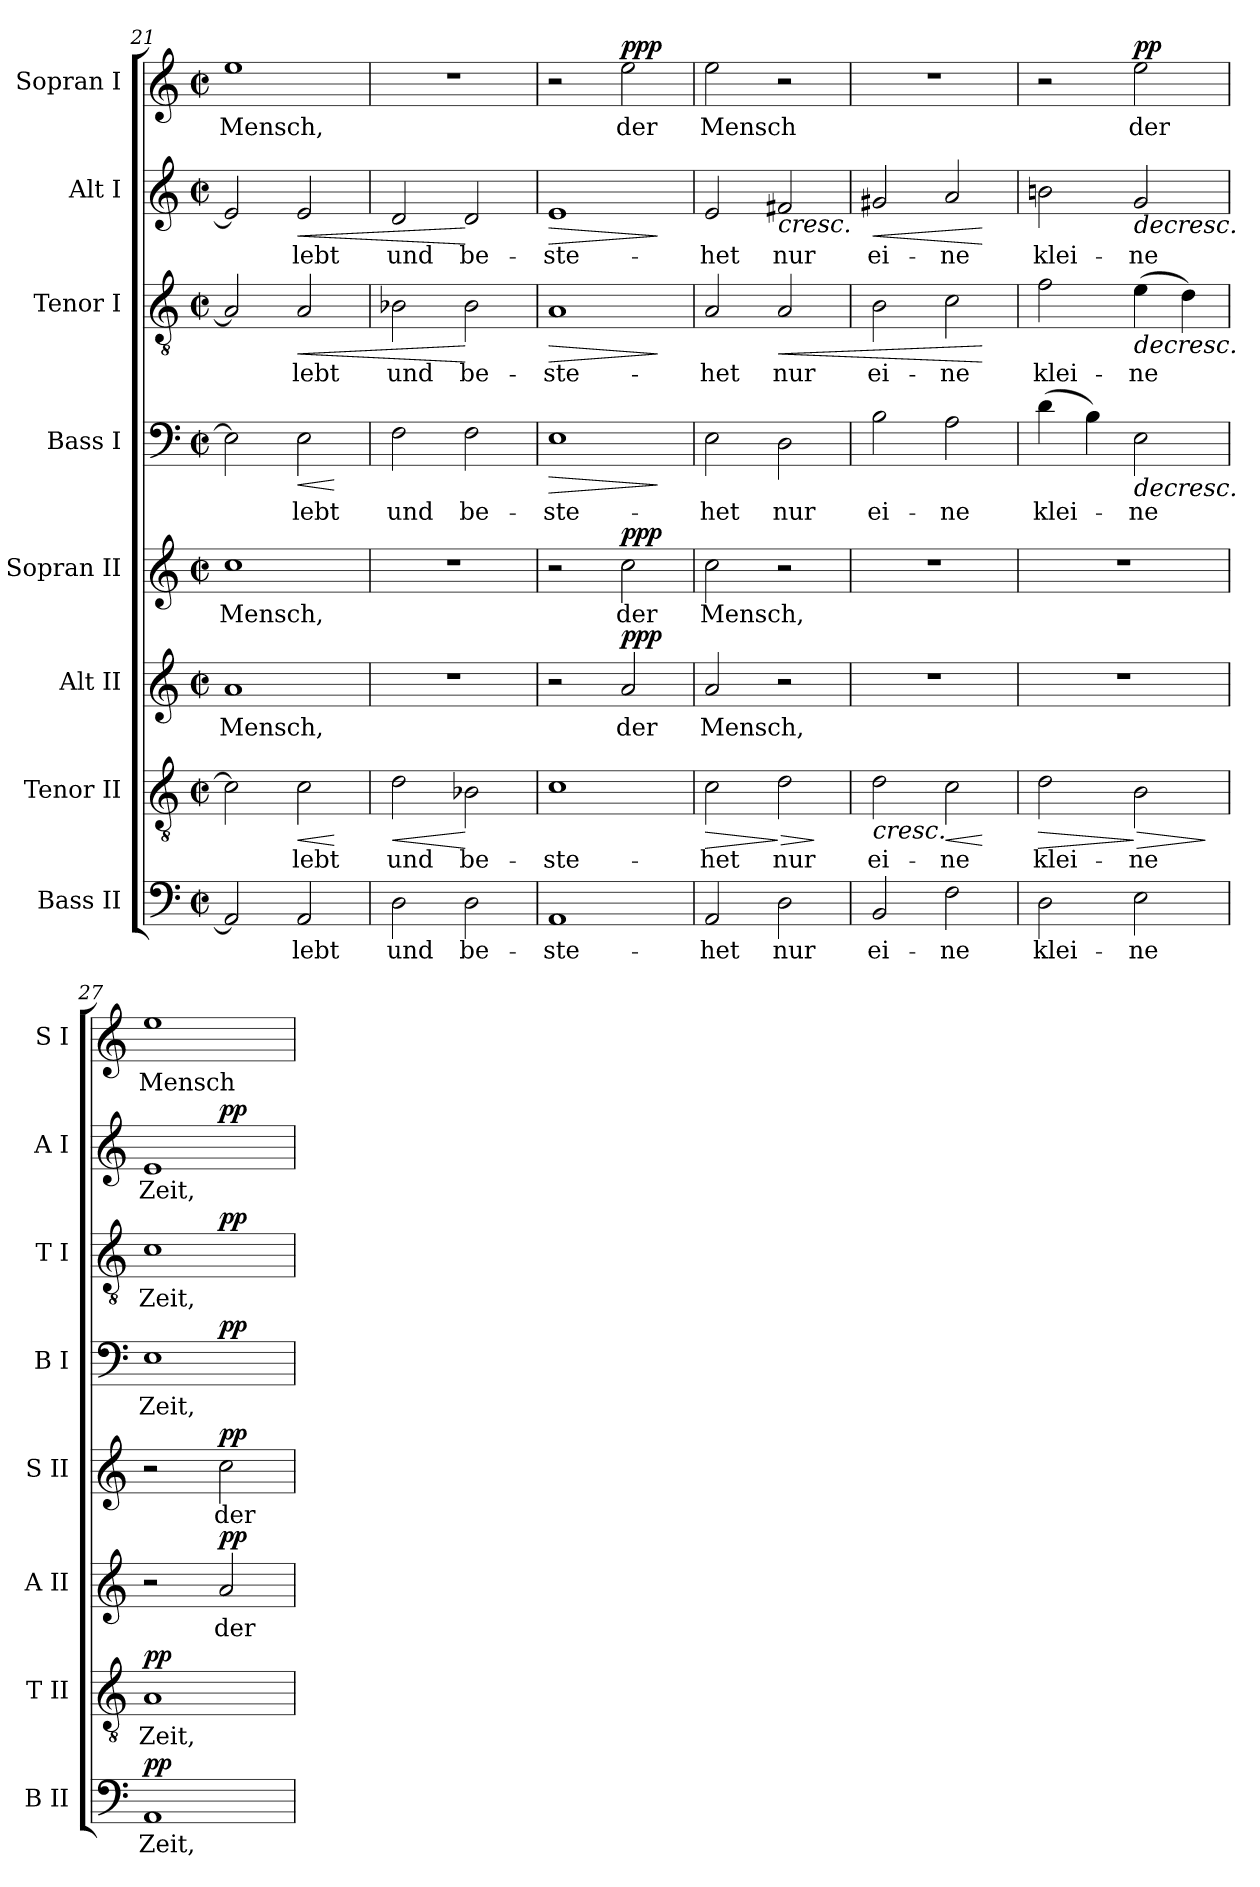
**kern	**text	**dynam	**kern	**text	**dynam	**kern	**text	**dynam	**kern	**text	**dynam	**kern	**text	**dynam	**kern	**text	**dynam	**kern	**text	**dynam	**kern	**text	**dynam
*part8	*part8	*part8	*part7	*part7	*part7	*part6	*part6	*part6	*part5	*part5	*part5	*part4	*part4	*part4	*part3	*part3	*part3	*part2	*part2	*part2	*part1	*part1	*part1
*staff8	*staff8	*staff8	*staff7	*staff7	*staff7	*staff6	*staff6	*staff6	*staff5	*staff5	*staff5	*staff4	*staff4	*staff4	*staff3	*staff3	*staff3	*staff2	*staff2	*staff2	*staff1	*staff1	*staff1
*I"Bass II	*	*	*I"Tenor II	*	*	*I"Alt II	*	*	*I"Sopran II	*	*	*I"Bass I	*	*	*I"Tenor I	*	*	*I"Alt I	*	*	*I"Sopran I	*	*
*I'B II	*	*	*I'T II	*	*	*I'A II	*	*	*I'S II	*	*	*I'B I	*	*	*I'T I	*	*	*I'A I	*	*	*I'S I	*	*
!!LO:LB:g=z
*clefF4	*	*	*clefGv2	*	*	*clefG2	*	*	*clefG2	*	*	*clefF4	*	*	*clefGv2	*	*	*clefG2	*	*	*clefG2	*	*
*k[]	*	*	*k[]	*	*	*k[]	*	*	*k[]	*	*	*k[]	*	*	*k[]	*	*	*k[]	*	*	*k[]	*	*
*a:	*	*	*a:	*	*	*a:	*	*	*a:	*	*	*a:	*	*	*a:	*	*	*a:	*	*	*a:	*	*
*M2/2	*	*	*M2/2	*	*	*M2/2	*	*	*M2/2	*	*	*M2/2	*	*	*M2/2	*	*	*M2/2	*	*	*M2/2	*	*
*met(c|)	*	*	*met(c|)	*	*	*met(c|)	*	*	*met(c|)	*	*	*met(c|)	*	*	*met(c|)	*	*	*met(c|)	*	*	*met(c|)	*	*
=21	=21	=21	=21	=21	=21	=21	=21	=21	=21	=21	=21	=21	=21	=21	=21	=21	=21	=21	=21	=21	=21	=21	=21
2AA/]	.	.	2c\]	.	.	1a	Mensch,	.	1cc	Mensch,	.	2E\]	.	.	2A/]	.	.	2e/]	.	.	1ee	Mensch,	.
!	!	!	!	!	!LO:HP:b	!	!	!	!	!	!	!	!	!LO:HP:b	!	!	!LO:HP:b	!	!	!LO:HP:b	!	!	!
2AA/	lebt	.	2c\	lebt	<	.	.	.	.	.	.	2E\	lebt	<	2A/	lebt	<	2e/	lebt	<	.	.	.
.	.	.	.	.	[	.	.	.	.	.	.	.	.	[	.	.	.	.	.	.	.	.	.
=22	=22	=22	=22	=22	=22	=22	=22	=22	=22	=22	=22	=22	=22	=22	=22	=22	=22	=22	=22	=22	=22	=22	=22
!	!	!	!	!	!LO:HP:b	!	!	!	!	!	!	!	!	!	!	!	!	!	!	!	!	!	!
2D\	und	.	2d\	und	<	1r	.	.	1r	.	.	2F\	und	.	2B-X\	und	.	2d/	und	.	1r	.	.
2D\	be-	.	2B-X\	be-	[	.	.	.	.	.	.	2F\	be-	.	2B-\	be-	[	2d/	be-	[	.	.	.
=23	=23	=23	=23	=23	=23	=23	=23	=23	=23	=23	=23	=23	=23	=23	=23	=23	=23	=23	=23	=23	=23	=23	=23
!	!	!	!	!	!	!	!	!	!	!	!	!	!	!LO:HP:b	!	!	!LO:HP:b	!	!	!LO:HP:b	!	!	!
1AA	-ste-	.	1c	-ste-	.	2r	.	.	2r	.	.	1E	-ste-	>	1A	-ste-	>	1e	-ste-	>	2r	.	.
!	!	!	!	!	!	!	!	!LO:DY:a	!	!	!LO:DY:a	!	!	!	!	!	!	!	!	!	!	!	!LO:DY:a
.	.	.	.	.	.	2a/	der	ppp	2cc\	der	ppp	.	.	.	.	.	.	.	.	.	2ee\	der	ppp
.	.	.	.	.	.	.	.	.	.	.	.	.	.	]	.	.	]	.	.	]	.	.	.
=24	=24	=24	=24	=24	=24	=24	=24	=24	=24	=24	=24	=24	=24	=24	=24	=24	=24	=24	=24	=24	=24	=24	=24
!	!	!	!	!	!LO:HP:b	!	!	!	!	!	!	!	!	!	!	!	!	!	!	!	!	!	!
2AA/	-het	.	2c\	-het	>	2a/	Mensch,	.	2cc\	Mensch,	.	2E\	-het	.	2A/	-het	.	2e/	-het	.	2ee\	Mensch	.
!	!	!	!	!	!LO:HP:n=1:b	!	!	!	!	!	!	!	!	!	!	!	!LO:HP:b	!	!	!LO:HP:b	!	!	!
2D\	nur	.	2d\	nur	] >	2r	.	.	2r	.	.	2D\	nur	.	2A/	nur	<	2f#X/	nur	<	2r	.	.
.	.	.	.	.	]	.	.	.	.	.	.	.	.	.	.	.	.	.	.	.	.	.	.
=25	=25	=25	=25	=25	=25	=25	=25	=25	=25	=25	=25	=25	=25	=25	=25	=25	=25	=25	=25	=25	=25	=25	=25
!	!	!	!	!	!LO:HP:b	!	!	!	!	!	!	!	!	!	!	!	!	!	!	!LO:HP:b	!	!	!
2BB/	ei-	.	2d\	ei-	<	1r	.	.	1r	.	.	2B\	ei-	.	2B\	ei-	.	2g#X/	ei-	<	1r	.	.
!	!	!	!	!	!LO:HP:b	!	!	!	!	!	!	!	!	!	!	!	!	!	!	!	!	!	!
2F\	-ne	.	2c\	-ne	<	.	.	.	.	.	.	2A\	-ne	.	2c\	-ne	.	2a/	-ne	.	.	.	.
.	.	.	.	.	[ [	.	.	.	.	.	.	.	.	.	.	.	[	.	.	[ [	.	.	.
=26	=26	=26	=26	=26	=26	=26	=26	=26	=26	=26	=26	=26	=26	=26	=26	=26	=26	=26	=26	=26	=26	=26	=26
!	!	!	!	!	!LO:HP:b	!	!	!	!	!	!	!	!	!	!	!	!	!	!	!	!	!	!
2D\	klei-	.	2d\	klei-	>	1r	.	.	1r	.	.	(4d\	klei-	.	2f\	klei-	.	2bn\	klei-	.	2r	.	.
.	.	.	.	.	.	.	.	.	.	.	.	4B\)	.	.	.	.	.	.	.	.	.	.	.
!	!	!	!	!	!LO:HP:n=1:b	!	!	!	!	!	!	!	!	!LO:HP:b	!	!	!LO:HP:b	!	!	!LO:HP:b	!	!	!LO:DY:a
2E\	-ne	.	2B\	-ne	] >	.	.	.	.	.	.	2E\	-ne	>	(4e\	-ne	>	2g/	-ne	>	2ee\	der	pp
.	.	.	.	.	.	.	.	.	.	.	.	.	.	.	4d\)	.	.	.	.	.	.	.	.
.	.	.	.	.	]	.	.	.	.	.	.	.	.	.	.	.	.	.	.	.	.	.	.
=27	=27	=27	=27	=27	=27	=27	=27	=27	=27	=27	=27	=27	=27	=27	=27	=27	=27	=27	=27	=27	=27	=27	=27
!	!	!LO:DY:a	!	!	!LO:DY:a	!	!	!	!	!	!	!	!	!	!	!	!	!	!	!	!	!	!
*	*	*	*	*	*	*	*	*	*	*	*	*^	*	*	*^	*	*	*^	*	*	*	*	*
1AA	Zeit,	pp	1A	Zeit,	pp	2r	.	.	2r	.	.	1E	2ryy	Zeit,	.	1c	2ryy	Zeit,	.	1e	2ryy	Zeit,	.	1ee	Mensch	.
!	!	!	!	!	!	!	!	!LO:DY:a	!	!	!LO:DY:a	!	!	!	!LO:DY:a	!	!	!	!LO:DY:a	!	!	!	!LO:DY:a	!	!	!
.	.	.	.	.	.	2a/	der	pp	2cc\	der	pp	.	2ryy	.	pp	.	2ryy	.	pp	.	2ryy	.	pp	.	.	.
.	.	.	.	.	.	.	.	.	.	.	.	.	.	.	]	.	.	.	]	.	.	.	]	.	.	.
*	*	*	*	*	*	*	*	*	*	*	*	*v	*v	*	*	*	*	*	*	*v	*v	*	*	*	*	*
*	*	*	*	*	*	*	*	*	*	*	*	*	*	*	*v	*v	*	*	*	*	*	*	*	*
=	=	=	=	=	=	=	=	=	=	=	=	=	=	=	=	=	=	=	=	=	=	=	=
*-	*-	*-	*-	*-	*-	*-	*-	*-	*-	*-	*-	*-	*-	*-	*-	*-	*-	*-	*-	*-	*-	*-	*-
